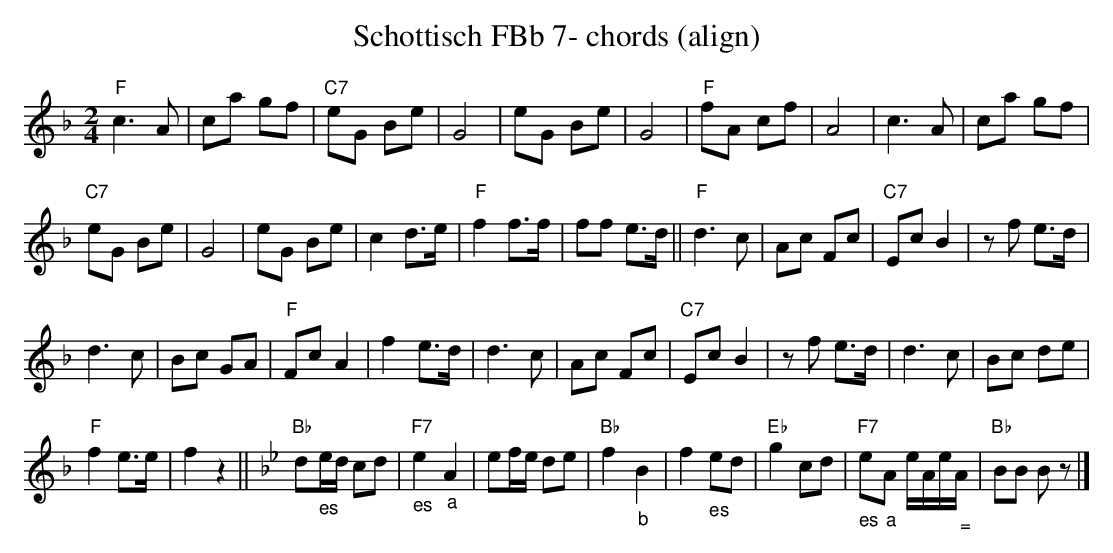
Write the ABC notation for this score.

X:1
T:Schottisch FBb 7- chords (align)
M:2/4
L:1/8
K:Fmaj%%MIDI gchordon
"F"c3A | ca gf | "C7"eG Be | G4 | eG Be | G4 | "F"fA cf | A4 | \
c3A | ca gf |
 "C7"eG Be | G4 | eG Be | c2 d>e | "F"f2 f>f | ff e>d || \
"F"d3c | Ac Fc | "C7"EcB2 | zf e>d |
 d3c | Bc GA | "F"FcA2 | f2 e>d | \
d3c | Ac Fc | "C7"EcB2 | zf e>d | d3c | Bc de |
 "F"f2 e>e | f2z2 || [K:Bbmaj] \
"Bb"d"_es"e/2d/2 cd | "F7""_es"e2"_a"A2 | ef/2e/2 de | "Bb"f2"_b"B2 | f2"_es"ed | "Eb"g2cd | "F7""_es"e"_a"A e/2A/2e/2"_ ="A/2 | "Bb"BB Bz |]
